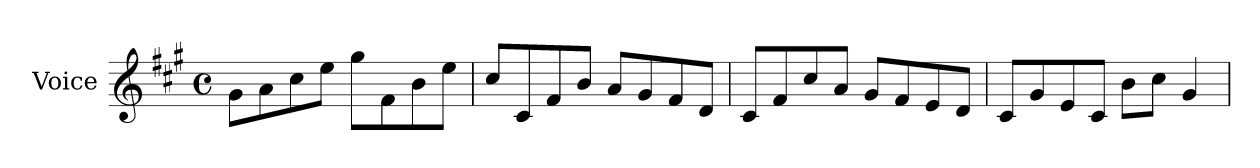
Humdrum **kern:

**kern
*part1
*staff1
*I"Voice
*I'Voice
*clefG2
*k[f#c#g#]
*M4/4
*met(c)
=1
8g#\L
8a\
8cc#\
8ee\J
8gg#\L
8f#\
8b\
8ee\J
=2
8cc#/L
8c#/
8f#/
8b/J
8a/L
8g#/
8f#/
8d/J
=3
8c#/L
8f#/
8cc#/
8a/J
8g#/L
8f#/
8e/
8d/J
=4
8c#/L
8g#/
8e/
8c#/J
8b\L
8cc#\J
4g#/
=
*-
